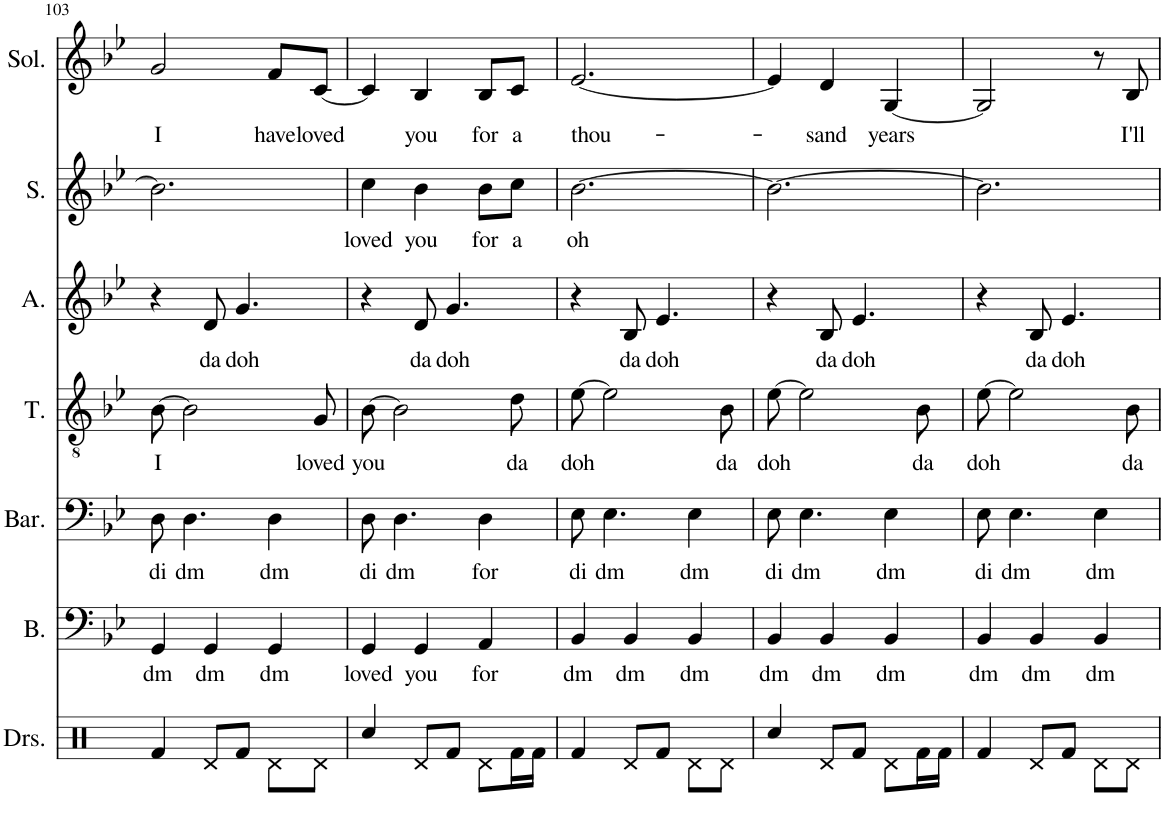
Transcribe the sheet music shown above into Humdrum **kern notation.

**kern	**kern	**text	**kern	**text	**kern	**text	**kern	**text	**kern	**text	**kern	**text	**text
*part7	*part6	*part6	*part5	*part5	*part4	*part4	*part3	*part3	*part2	*part2	*part1	*part1	*part1
*staff7	*staff6	*staff6	*staff5	*staff5	*staff4	*staff4	*staff3	*staff3	*staff2	*staff2	*staff1	*staff1	*staff1
*I"Drumset	*I"Bass	*	*I"Baritone	*	*I"Tenor	*	*I"Alto	*	*I"Soprano	*	*I"Solo	*	*
*I'Drs.	*I'B.	*	*I'Bar.	*	*I'T.	*	*I'A.	*	*I'S.	*	*I'Sol.	*	*
!!LO:PB:g=z
*clefX	*clefF4	*	*clefF4	*	*clefGv2	*	*clefG2	*	*clefG2	*	*clefG2	*	*
*k[]	*k[b-e-]	*	*k[b-e-]	*	*k[b-e-]	*	*k[b-e-]	*	*k[b-e-]	*	*k[b-e-]	*	*
*M3/4	*M3/4	*	*M3/4	*	*M3/4	*	*M3/4	*	*M3/4	*	*M3/4	*	*
=103	=103	=103	=103	=103	=103	=103	=103	=103	=103	=103	=103	=103	=103
!	!	!LO:LY:b	!	!LO:LY:b	!	!LO:LY:b	!	!	!	!	!	!	!LO:LY:b
4Rf/	4GG/	dm	8D\	di	[8B-\	I	4r	.	2.b-\]	.	2g/	.	I
!	!	!	!	!LO:LY:b	!	!	!	!	!	!	!	!	!
.	.	.	4.D\	dm	2B-\]	.	.	.	.	.	.	.	.
!	!	!LO:LY:b	!	!	!	!	!	!LO:LY:b	!	!	!	!	!
8Rd/L	4GG/	dm	.	.	.	.	8d/	da	.	.	.	.	.
!	!	!	!	!	!	!	!	!LO:LY:b	!	!	!	!	!
8Rf/J	.	.	.	.	.	.	4.g/	doh	.	.	.	.	.
!	!	!LO:LY:b	!	!LO:LY:b	!	!	!	!	!	!	!	!	!LO:LY:b
8Rd\L	4GG/	dm	4D\	dm	.	.	.	.	.	.	8f/L	.	have
!	!	!	!	!	!	!LO:LY:b	!	!	!	!	!	!	!LO:LY:b
8Rd\J	.	.	.	.	8G/	loved	.	.	.	.	[8c/J	.	loved
=104	=104	=104	=104	=104	=104	=104	=104	=104	=104	=104	=104	=104	=104
!	!	!LO:LY:b	!	!LO:LY:b	!	!LO:LY:b	!	!	!	!LO:LY:b	!	!	!
4Rcc/	4GG/	loved	8D\	di	[8B-\	you	4r	.	4cc\	loved	4c/]	.	.
!	!	!	!	!LO:LY:b	!	!	!	!	!	!	!	!	!
.	.	.	4.D\	dm	2B-\]	.	.	.	.	.	.	.	.
!	!	!LO:LY:b	!	!	!	!	!	!LO:LY:b	!	!LO:LY:b	!	!	!LO:LY:b
8Rd/L	4GG/	you	.	.	.	.	8d/	da	4b-\	you	4B-/	.	you
!	!	!	!	!	!	!	!	!LO:LY:b	!	!	!	!	!
8Rf/J	.	.	.	.	.	.	4.g/	doh	.	.	.	.	.
!	!	!LO:LY:b	!	!LO:LY:b	!	!	!	!	!	!LO:LY:b	!	!	!LO:LY:b
8Rd\L	4AA/	for	4D\	for	.	.	.	.	8b-\L	for	8B-/L	.	for
!	!	!	!	!	!	!LO:LY:b	!	!	!	!LO:LY:b	!	!	!LO:LY:b
16Rf\L	.	.	.	.	8d\	da	.	.	8cc\J	a	8c/J	.	a
16Rf\JJ	.	.	.	.	.	.	.	.	.	.	.	.	.
=105	=105	=105	=105	=105	=105	=105	=105	=105	=105	=105	=105	=105	=105
!	!	!LO:LY:b	!	!LO:LY:b	!	!LO:LY:b	!	!	!	!LO:LY:b	!	!	!LO:LY:b
4Rf/	4BB-/	dm	8E-\	di	[8e-\	doh	4r	.	[2.b-\	oh	[2.e-/	.	thou-
!	!	!	!	!LO:LY:b	!	!	!	!	!	!	!	!	!
.	.	.	4.E-\	dm	2e-\]	.	.	.	.	.	.	.	.
!	!	!LO:LY:b	!	!	!	!	!	!LO:LY:b	!	!	!	!	!
8Rd/L	4BB-/	dm	.	.	.	.	8B-/	da	.	.	.	.	.
!	!	!	!	!	!	!	!	!LO:LY:b	!	!	!	!	!
8Rf/J	.	.	.	.	.	.	4.e-/	doh	.	.	.	.	.
!	!	!LO:LY:b	!	!LO:LY:b	!	!	!	!	!	!	!	!	!
8Rd\L	4BB-/	dm	4E-\	dm	.	.	.	.	.	.	.	.	.
!	!	!	!	!	!	!LO:LY:b	!	!	!	!	!	!	!
8Rd\J	.	.	.	.	8B-\	da	.	.	.	.	.	.	.
=106	=106	=106	=106	=106	=106	=106	=106	=106	=106	=106	=106	=106	=106
!	!	!LO:LY:b	!	!LO:LY:b	!	!LO:LY:b	!	!	!	!	!	!	!
4Rcc/	4BB-/	dm	8E-\	di	[8e-\	doh	4r	.	2.b-\_	.	4e-/]	.	.
!	!	!	!	!LO:LY:b	!	!	!	!	!	!	!	!	!
.	.	.	4.E-\	dm	2e-\]	.	.	.	.	.	.	.	.
!	!	!LO:LY:b	!	!	!	!	!	!LO:LY:b	!	!	!	!	!LO:LY:b
8Rd/L	4BB-/	dm	.	.	.	.	8B-/	da	.	.	4d/	.	-sand
!	!	!	!	!	!	!	!	!LO:LY:b	!	!	!	!	!
8Rf/J	.	.	.	.	.	.	4.e-/	doh	.	.	.	.	.
!	!	!LO:LY:b	!	!LO:LY:b	!	!	!	!	!	!	!	!	!LO:LY:b
8Rd\L	4BB-/	dm	4E-\	dm	.	.	.	.	.	.	[4G/	.	years
!	!	!	!	!	!	!LO:LY:b	!	!	!	!	!	!	!
16Rf\L	.	.	.	.	8B-\	da	.	.	.	.	.	.	.
16Rf\JJ	.	.	.	.	.	.	.	.	.	.	.	.	.
=107	=107	=107	=107	=107	=107	=107	=107	=107	=107	=107	=107	=107	=107
!	!	!LO:LY:b	!	!LO:LY:b	!	!LO:LY:b	!	!	!	!	!	!	!
4Rf/	4BB-/	dm	8E-\	di	[8e-\	doh	4r	.	2.b-\]	.	2G/]	.	.
!	!	!	!	!LO:LY:b	!	!	!	!	!	!	!	!	!
.	.	.	4.E-\	dm	2e-\]	.	.	.	.	.	.	.	.
!	!	!LO:LY:b	!	!	!	!	!	!LO:LY:b	!	!	!	!	!
8Rd/L	4BB-/	dm	.	.	.	.	8B-/	da	.	.	.	.	.
!	!	!	!	!	!	!	!	!LO:LY:b	!	!	!	!	!
8Rf/J	.	.	.	.	.	.	4.e-/	doh	.	.	.	.	.
!	!	!LO:LY:b	!	!LO:LY:b	!	!	!	!	!	!	!	!	!
8Rd\L	4BB-/	dm	4E-\	dm	.	.	.	.	.	.	8r	.	.
!	!	!	!	!	!	!LO:LY:b	!	!	!	!	!	!	!LO:LY:b
8Rd\J	.	.	.	.	8B-\	da	.	.	.	.	8B-/	.	I'll
=	=	=	=	=	=	=	=	=	=	=	=	=	=
*-	*-	*-	*-	*-	*-	*-	*-	*-	*-	*-	*-	*-	*-
